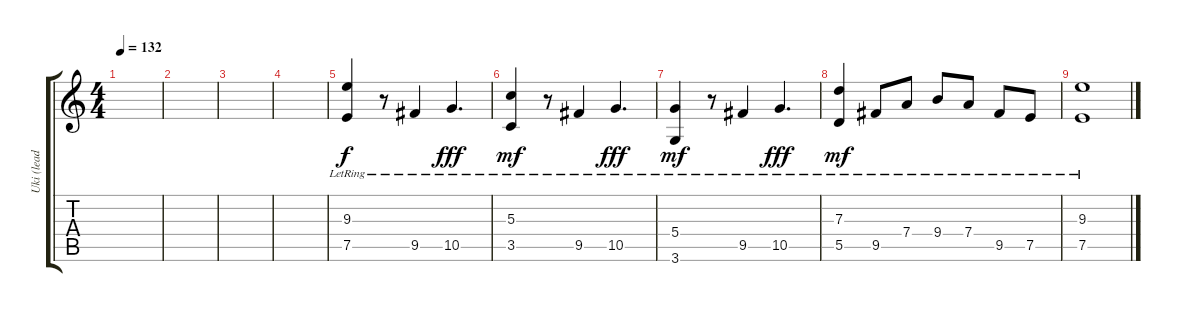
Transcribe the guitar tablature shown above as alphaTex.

\track ("Uki (lead guitar)" "Uki (lead ") {instrument overdrivenguitar}
\staff {score tabs}
\tuning (E4 B3 G3 D3 A2 E2) {hide}
\ts (4 4)
\tempo 132
\clef g2
\ks c
|
|
|
|
(9.3{lr} 7.5{lr}).4 r.8 9.5{lr}.4 10.5{lr}.4{d dy fff} |
(5.3{lr} 3.5{lr}).4{dy mf} r.8 9.5{lr}.4 10.5{lr}.4{d dy fff} |
(5.4{lr} 3.6{lr}).4{dy mf} r.8 9.5{lr}.4 10.5{lr}.4{d dy fff} |
(7.3{lr} 5.5{lr}).4{dy mf} 9.5{lr}.8 7.4{lr}.8 9.4{lr}.8 7.4{lr}.8 9.5{lr}.8 7.5{lr}.8 |
(9.3{lr} 7.5{lr}).1
